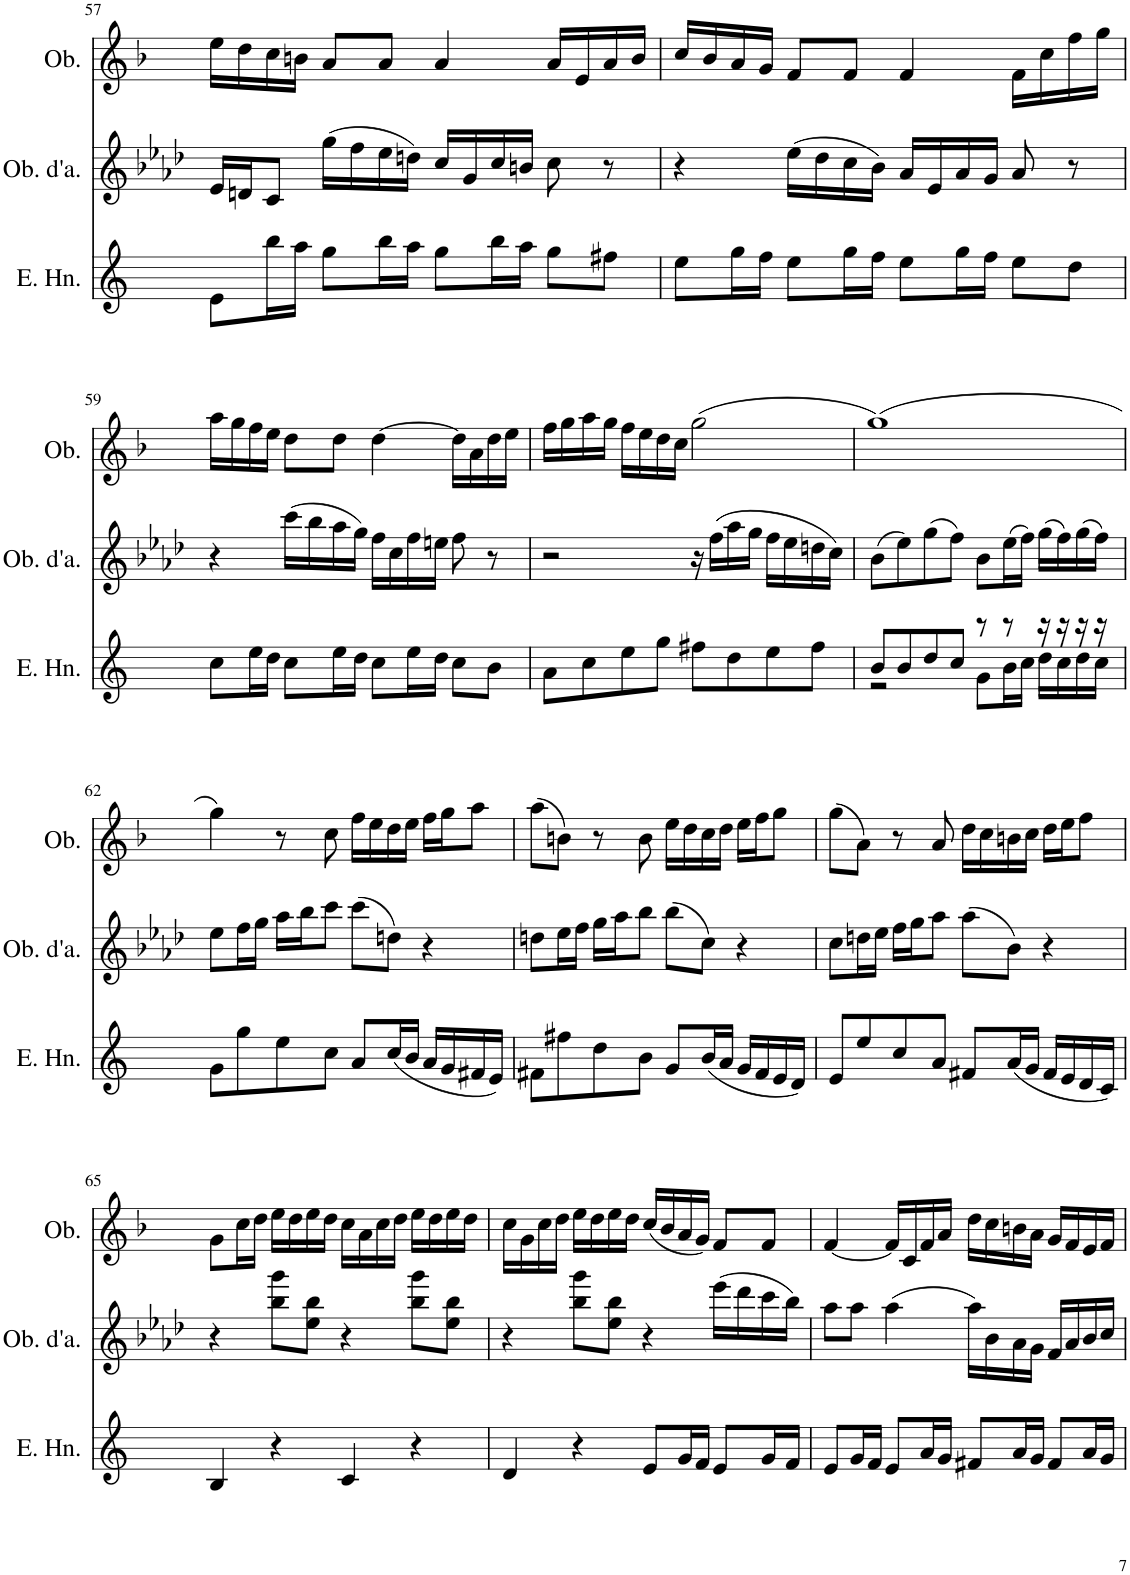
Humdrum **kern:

**kern	**kern	**kern
*part3	*part2	*part1
*staff3	*staff2	*staff1
*I"English Horn	*I"Oboe d'amore	*I"Oboe
*I'E. Hn.	*I'Ob. d'a.	*I'Ob.
!!LO:PB:g=z
*clefG2	*clefG2	*clefG2
*Trd4c7	*Trd2c3	*
*k[]	*k[b-e-a-d-]	*k[b-]
*M4/4	*M4/4	*M4/4
*met(c)	*met(c)	*met(c)
=57	=57	=57
8e\L	16e-/LL	16ee\LL
.	16dn/J	16dd\
16bb\L	8c/J	16cc\
16aa\JJ	.	16bn\JJ
8gg\L	(16gg\LL	8a/L
.	16ff\	.
16bb\L	16ee-\	8a/J
16aa\JJ	16ddn\JJ)	.
8gg\L	16cc/LL	4a/
.	16g/	.
16bb\L	16cc/	.
16aa\JJ	16bn/JJ	.
8gg\L	8cc\	16a/LL
.	.	16e/
8ff#X\J	8r	16a/
.	.	16b/JJ
=58	=58	=58
8ee\L	4r	16cc/LL
.	.	16b-/
16gg\L	.	16a/
16ff\JJ	.	16g/JJ
8ee\L	(16ee-\LL	8f/L
.	16dd-\	.
16gg\L	16cc\	8f/J
16ff\JJ	16b-\JJ)	.
8ee\L	16a-/LL	4f/
.	16e-/	.
16gg\L	16a-/	.
16ff\JJ	16g/JJ	.
8ee\L	8a-/	16f\LL
.	.	16cc\
8dd\J	8r	16ff\
.	.	16gg\JJ
!!LO:LB:g=z
=59	=59	=59
8cc\L	4r	16aa\LL
.	.	16gg\
16ee\L	.	16ff\
16dd\JJ	.	16ee\JJ
8cc\L	(16ccc\LL	8dd\L
.	16bb-\	.
16ee\L	16aa-\	8dd\J
16dd\JJ	16gg\JJ)	.
8cc\L	16ff\LL	[4dd\
.	16cc\	.
16ee\L	16ff\	.
16dd\JJ	16een\JJ	.
8cc\L	8ff\	16dd\LL]
.	.	16a\
8b\J	8r	16dd\
.	.	16ee\JJ
=60	=60	=60
8a\L	2r	16ff\LL
.	.	16gg\
8cc\	.	16aa\
.	.	16gg\JJ
8ee\	.	16ff\LL
.	.	16ee\
8gg\J	.	16dd\
.	.	16cc\JJ
8ff#X\L	16r	(2gg\
.	(16ff\LL	.
8dd\	16aa-\	.
.	16gg\JJ	.
8ee\	16ff\LL	.
.	16ee-\	.
8ff#\J	16ddn\	.
.	16cc\JJ)	.
=61	=61	=61
*^	*	*
8b/L	2r	(8b-\L	(1gg)
8b/	.	8ee-\)	.
8dd/	.	(8gg\	.
8cc/J	.	8ff\J)	.
8r	8g\L	8b-\L	.
8r	16b\L	(16ee-\L	.
.	16cc\JJ	16ff\JJ)	.
16r	16dd\LL	(16gg\LL	.
16r	16cc\	16ff\)	.
16r	16dd\	(16gg\	.
16r	16cc\JJ	16ff\JJ)	.
*v	*v	*	*
!!LO:LB:g=z
=62	=62	=62
8g\L	8ee-\L	4gg\)
8gg\	16ff\L	.
.	16gg\JJ	.
8ee\	16aa-\LL	8r
.	16bb-\J	.
8cc\J	8ccc\J	8cc\
8a/L	(8ccc\L	16ff\LL
.	.	16ee\
(16cc/L	8ddn\J)	16dd\
16b/JJ	.	16ee\JJ
16a/LL	4r	16ff\LL
16g/	.	16gg\J
16f#X/	.	8aa\J
16e/JJ)	.	.
=63	=63	=63
8f#X\L	8ddn\L	(8aa\L
8ff#X\	16ee-\L	8bn\J)
.	16ff\JJ	.
8dd\	16gg\LL	8r
.	16aa-\J	.
8b\J	8bb-\J	8b\
8g/L	(8bb-\L	16ee\LL
.	.	16dd\
(16b/L	8cc\J)	16cc\
16a/JJ	.	16dd\JJ
16g/LL	4r	16ee\LL
16f#/	.	16ff\J
16e/	.	8gg\J
16d/JJ)	.	.
=64	=64	=64
8e/L	8cc\L	(8gg\L
8ee/	16ddn\L	8a\J)
.	16ee-\JJ	.
8cc/	16ff\LL	8r
.	16gg\J	.
8a/J	8aa-\J	8a/
8f#X/L	(8aa-\L	16dd\LL
.	.	16cc\
(16a/L	8b-\J)	16bn\
16g/JJ	.	16cc\JJ
16f#/LL	4r	16dd\LL
16e/	.	16ee\J
16d/	.	8ff\J
16c/JJ)	.	.
!!LO:LB:g=z
=65	=65	=65
4B/	4r	8g\L
.	.	16cc\L
.	.	16dd\JJ
4r	8bb-\ 8ggg\L	16ee\LL
.	.	16dd\
.	8ee-\ 8bb-\J	16ee\
.	.	16dd\JJ
4c/	4r	16cc\LL
.	.	16a\
.	.	16cc\
.	.	16dd\JJ
4r	8bb-\ 8ggg\L	16ee\LL
.	.	16dd\
.	8ee-\ 8bb-\J	16ee\
.	.	16dd\JJ
=66	=66	=66
4d/	4r	16cc\LL
.	.	16g\
.	.	16cc\
.	.	16dd\JJ
4r	8bb-\ 8ggg\L	16ee\LL
.	.	16dd\
.	8ee-\ 8bb-\J	16ee\
.	.	16dd\JJ
8e/L	4r	(16cc/LL
.	.	16b-/
16g/L	.	16a/
16f/JJ	.	16g/JJ)
8e/L	(16eee-\LL	8f/L
.	16ddd-\	.
16g/L	16ccc\	8f/J
16f/JJ	16bb-\JJ)	.
=67	=67	=67
8e/L	8aa-\L	[4f/
16g/L	8aa-\J	.
16f/JJ	.	.
8e/L	(4aa-\	16f/LL]
.	.	16c/
16a/L	.	16f/
16g/JJ	.	16a/JJ
8f#X/L	16aa-\LL)	16dd\LL
.	16b-\	16cc\
16a/L	16a-\	16bn\
16g/JJ	16g\JJ	16a\JJ
8f#/L	16f/LL	16g/LL
.	16a-/	16f/
16a/L	16b-/	16e/
16g/JJ	16cc/JJ	16f/JJ
=	=	=
*-	*-	*-
